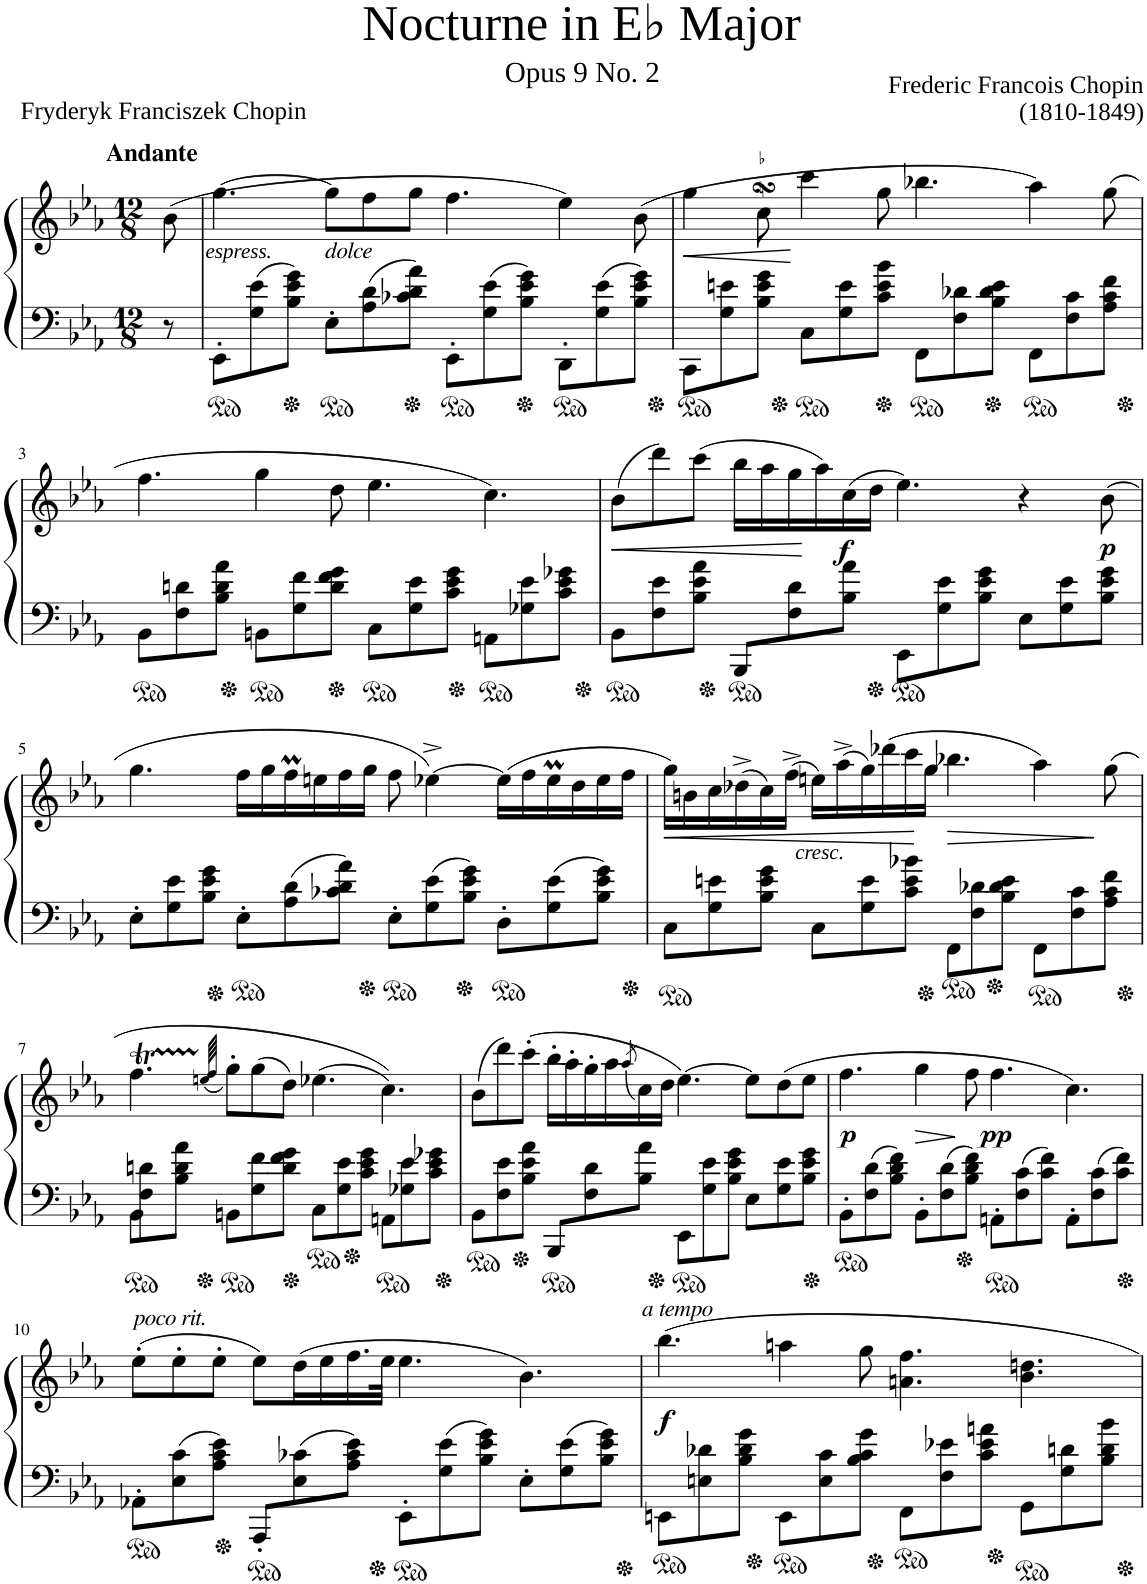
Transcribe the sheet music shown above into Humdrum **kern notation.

**kern	**kern	**dynam
*part1	*part1	*part1
*staff2	*staff1	*staff1/2
*I"Piano	*	*
*I'Pno	*	*
*clefF4	*clefG2	*
*k[b-e-a-]	*k[b-e-a-]	*
*M12/8	*M12/8	*
=	=	=
!	!LO:TX:a:B:t=Andante	!
!	!	!LO:DY:b
8r	(8b-\	other-dynamics
=1	=1	=1
8EE-'\L	[4.gg\	.
8G\ 8e-\	.	.
8B-\ 8e-\ 8g\J	.	.
!	!LO:TX:b:i:t=dolce	!
8E-'\L	8gg\L]	.
8A-\ 8d\	8ff\	.
8c-X\ 8d\ 8a-\J	8gg\J	.
8EE-'\L	4.ff\	.
8G\ 8e-\	.	.
8B-\ 8e-\ 8g\J	.	.
8DD'\L	4ee-\)	.
8G\ 8e-\	.	.
8B-\ 8e-\ 8g\J	(8b-\	.
=2	=2	=2
!	!	!LO:HP:b
*	*^	*
8CC\L	4gg\	4ryy	<
8G\ 8en\	.	.	.
8B-\ 8e\ 8g\J	8ccsSSS\	32dd-X!	.
.	.	32cc!	.
.	.	32bn!	.
.	.	32cc!	.
8C\L	4ccc\	1ryy	[
8G\ 8e\	.	.	.
8c\ 8e\ 8b-\J	8gg\	.	.
8FF\L	4.bb-X\	.	.
8F\ 8d-X\	.	.	.
8B-\ 8d-\ 8e\J	.	.	.
8FF\L	4aa-\)	.	.
8F\ 8c\	.	.	.
8A-\ 8c\ 8f\J	(8gg\	8ryy	.
*	*v	*v	*
!!LO:LB:g=z
=3	=3	=3
8BB-\L	4.ff\	.
8F\ 8dn\	.	.
8B-\ 8d\ 8a-\J	.	.
8BBn\L	4gg\	.
8G\ 8f\	.	.
8d\ 8f\ 8g\J	8dd\	.
8C\L	4.ee-\	.
8G\ 8e-\	.	.
8c\ 8e-\ 8g\J	.	.
8AAn\L	4.cc\)	.
8G-X\ 8e-\	.	.
8c\ 8e-\ 8g-X\J	.	.
=4	=4	=4
!	!	!LO:HP:b
8BB-\L	(8b-\L	<
8F\ 8e-\	8ddd\)	.
8B-\ 8e-\ 8a-\J	(8ccc\J	.
8BBB-/L	16bb-\LL	.
.	16aa-\	.
8F\ 8d\	16gg\	.
.	16aa-\)	[
!	!	!LO:DY:b
8B-\ 8a-\J	(16cc\	f
.	16dd\JJ	.
8EE-\L	4.ee-\)	.
8G\ 8e-\	.	.
8B-\ 8e-\ 8g\J	.	.
8E-\L	4r	.
8G\ 8e-\	.	.
!	!	!LO:DY:b
8B-\ 8e-\ 8g\J	(8b-\	p
!!LO:LB:g=z
=5	=5	=5
8E-'\L	4.gg\	.
8G\ 8e-\	.	.
8B-\ 8e-\ 8g\J	.	.
8E-'\L	16ff\LL	.
.	16gg\	.
8A-\ 8d\	16ffM\	.
.	16een\	.
8c-X\ 8d\ 8a-\J	16ff\	.
.	16gg\JJ	.
8E-'\L	8ff\	.
8G\ 8e-\	[>4ee-X^\)	.
8B-\ 8e-\ 8g\J	.	.
8D'\L	(16ee-\LL]	.
.	16ff\	.
8G\ 8e-\	16ee-M\	.
.	16dd\	.
8B-\ 8e-\ 8g\J	16ee-\	.
.	16ff\JJ	.
=6	=6	=6
!	!	!LO:HP:b
8C\L	16gg\LL)	<
.	16bn\	.
8G\ 8en\	16cc\	.
.	(16dd-X^\	.
8B-\ 8e\ 8g\J	16cc\)	.
.	(16ff^\JJ	.
!	!	!LO:DY:b
8C\L	16een\LL)	other-dynamics
.	(16aa-^\	.
8G\ 8e\	16gg\)	.
.	(16ddd-X\	.
8c\ 8e\ 8b-X\J	16ccc\	.
.	16gg\JJ	[
!	!	!LO:HP:b
8FF\L	4.bb-X\	>
8F\ 8d-X\	.	.
8B-\ 8d-\ 8e\J	.	.
8FF\L	4aa-\)	.
8F\ 8c\	.	.
8A-\ 8c\ 8f\J	(>8gg\	]
!!LO:LB:g=z
=7	=7	=7
*	*^	*
8BB-\L	4.ffT\	16.ryy	.
*	*v	*v	*
8F\ 8dn\	.	.
8B-\ 8d\ 8a-\J	.	.
*	*^	*
.	.	(<64een!/LLLL	.
.	.	64ff!/JJJJ	.
8BBn\L	(8gg'>\L	1ryy	.
8G\ 8f\	(>8gg\	.	.
8d\ 8f\ 8g\J	8dd\J)	.	.
8C\L	(>4.ee-X\	.	.
8G\ 8e-\	.	.	.
8c\ 8e-\ 8g\J	.	.	.
8AAn\L	4.cc\))	.	.
8G-X\ 8e-\	.	.	.
8c\ 8e-\ 8g-X\J	.	8ryy	.
*	*v	*v	*
=8	=8	=8
8BB-\L	(8b-\L	.
8F\ 8e-\	8ddd\)	.
8B-\ 8e-\ 8a-\J	(8ccc'\J	.
8BBB-/L	16bb-'\LL	.
.	16aa-'\	.
8F\ 8d\	16gg'\	.
.	16aa-\	.
.	8qaa-/	.
8B-\ 8a-\J	16cc\)	.
.	16dd\JJ	.
8EE-\L	[4.ee-\)	.
8G\ 8e-\	.	.
8B-\ 8e-\ 8g\J	.	.
8E-\L	8ee-\L]	.
8G\ 8e-\	(8dd\	.
8B-\ 8e-\ 8g\J	8ee-\J	.
=9	=9	=9
!	!	!LO:DY:b
8BB-'\L	4.ff\	p
8F\ 8d\	.	.
8B-\ 8d\ 8f\J	.	.
!	!	!LO:HP:b
8BB-'\L	4gg\	>
8F\ 8d\	.	.
8B-\ 8d\ 8f\J	8ff\	]
!	!	!LO:DY:b
8AAn'\L	4.ff\	pp
8F\ 8c\	.	.
8c\ 8f\J	.	.
8AA'\L	4.cc\)	.
8F\ 8c\	.	.
8c\ 8f\J	.	.
!!LO:LB:g=z
=10	=10	=10
!	!LO:TX:a:i:t=poco rit.	!
8AA-X'\L	(8ee-'\L	.
8E-\ 8c\	8ee-'\	.
8A-\ 8c\ 8e-\J	8ee-'\J	.
8AAA-'</L	8ee-\L)	.
8E-\ 8c-X\	(16dd\L	.
.	16ee-\	.
8A-\ 8c-\ 8e-\J	16.ff\	.
.	32ee-\JJk	.
8EE-'\L	4.ee-\	.
8G\ 8e-\	.	.
8B-\ 8e-\ 8g\J	.	.
8E-'\L	4.b-\)	.
8G\ 8e-\	.	.
8B-\ 8e-\ 8g\J	.	.
=11	=11	=11
!	!LO:TX:a:i:t=a tempo	!
!	!	!LO:DY:b
8EEn\L	4.bb-\	f
8En\ 8d-X\	.	.
8B-\ 8d-\ 8g\J	.	.
8EE\L	4aan\	.
8E\ 8c\	.	.
8B-\ 8c\ 8g\J	8gg\	.
8FF\L	4.an\ 4.ff\	.
8F\ 8e-X\	.	.
8c\ 8e-\ 8an\J	.	.
8GG\L	4.b-\ 4.ddn\	.
8G\ 8dn\	.	.
8B-\ 8d\ 8b-\J	.	.
=	=	=
*-	*-	*-
